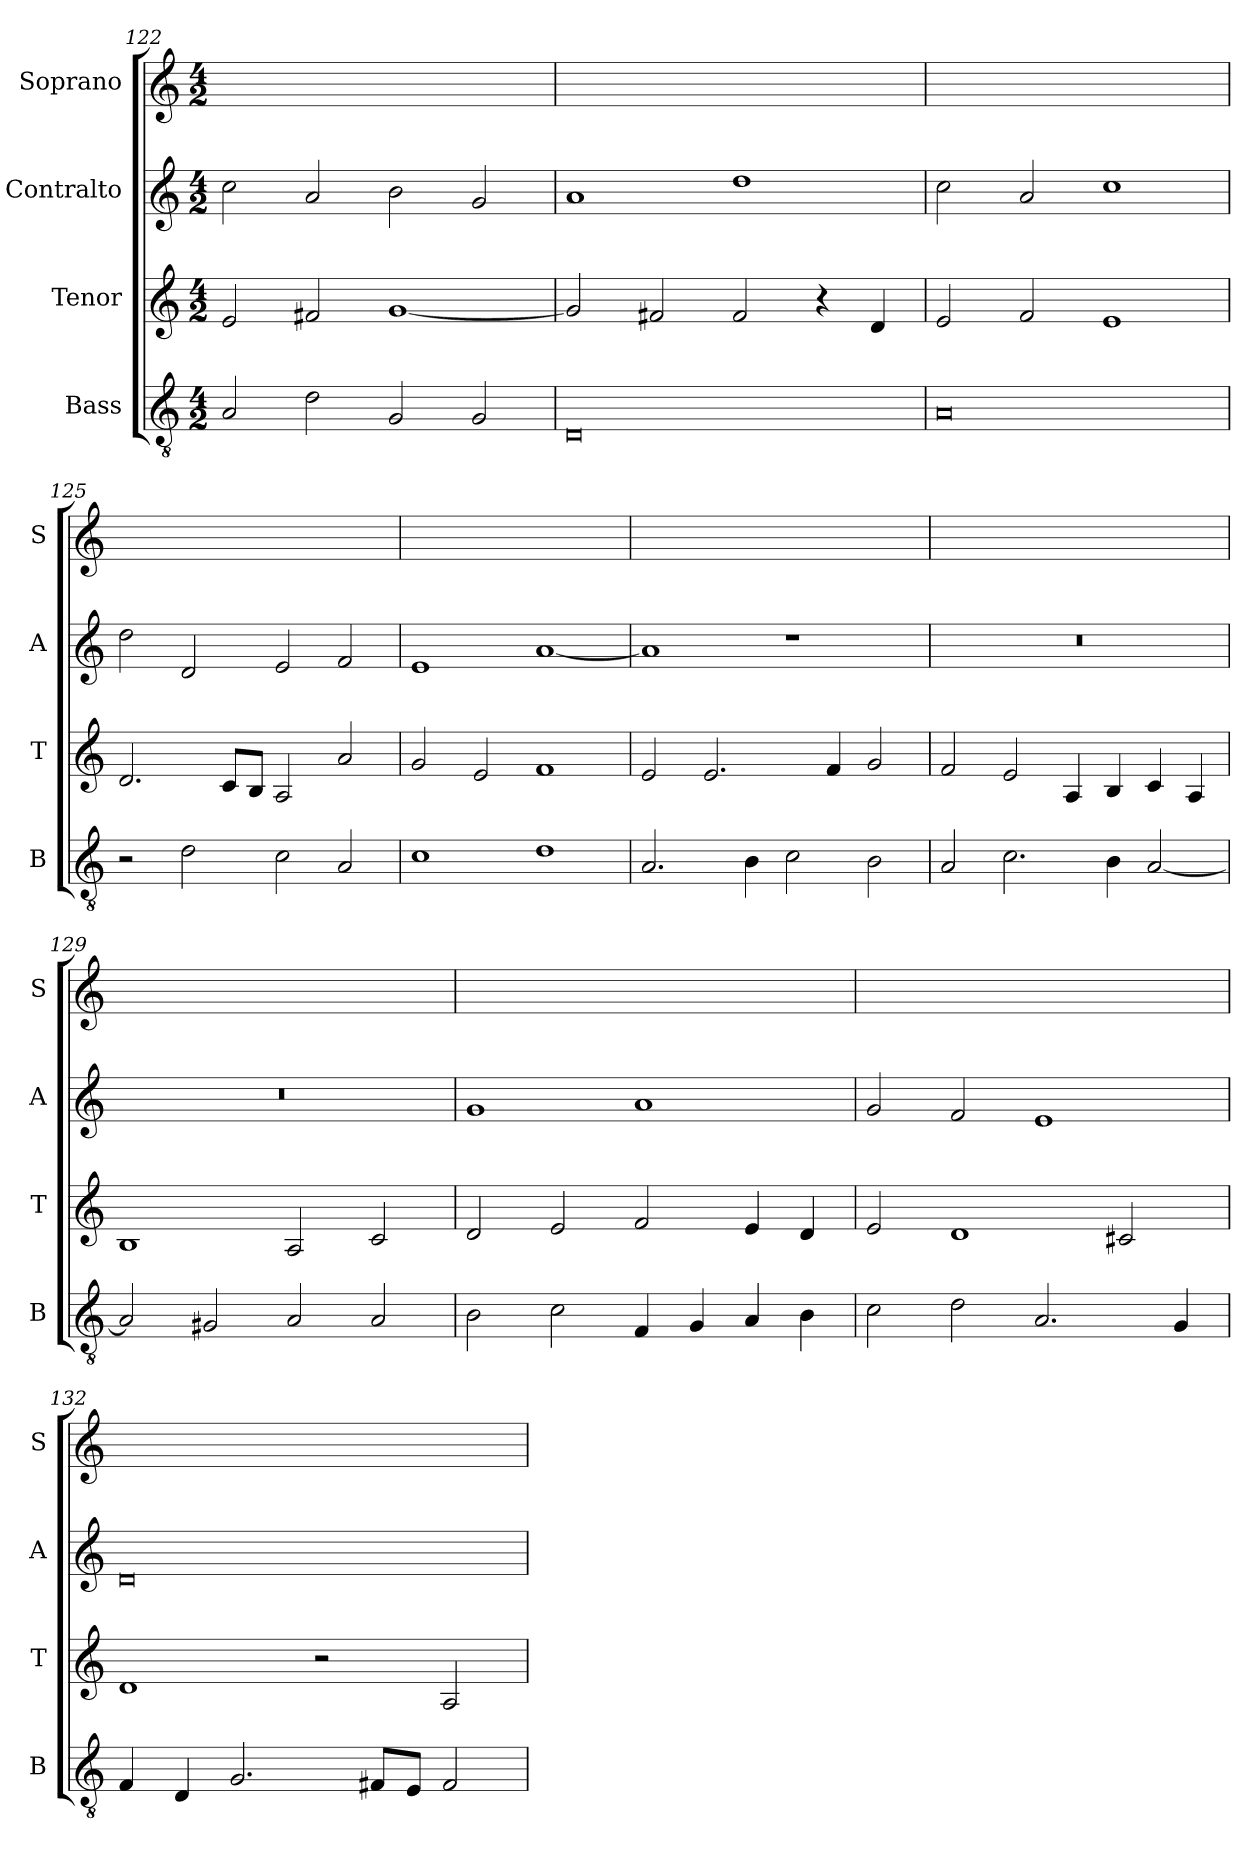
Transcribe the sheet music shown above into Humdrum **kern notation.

**kern	**kern	**kern	**kern
*part4	*part3	*part2	*part1
*staff4	*staff3	*staff2	*staff1
*I"Bass	*I"Tenor	*I"Contralto	*I"Soprano
*I'B	*I'T	*I'A	*I'S
*clefGv2	*clefG2	*clefG2	*clefG2
*k[]	*k[]	*k[]	*k[]
*M4/2	*M4/2	*M4/2	*M4/2
=122	=122	=122	=122
2A	2e	2cc	0ryy
2d	2f#X	2a	.
2G	[1g	2b	.
2G	.	2g	.
=123	=123	=123	=123
0D	2g]	1a	0ryy
.	2f#X	.	.
.	2f#	1dd	.
.	4r	.	.
.	4d	.	.
=124	=124	=124	=124
0A	2e	2cc	0ryy
.	2f	2a	.
.	1e	1cc	.
=125	=125	=125	=125
2r	2.d	2dd	0ryy
2d	.	2d	.
.	8c/L	.	.
.	8B/J	.	.
2c	2A	2e	.
2A	2a	2f	.
=126	=126	=126	=126
1c	2g	1e	0ryy
.	2e	.	.
1d	1f	[1a	.
=127	=127	=127	=127
2.A	2e	1a]	0ryy
.	2.e	.	.
4B	.	.	.
2c	.	1r	.
.	4f	.	.
2B	2g	.	.
=128	=128	=128	=128
2A	2f	0r	0ryy
2.c	2e	.	.
.	4A	.	.
4B	4B	.	.
[2A	4c	.	.
.	4A	.	.
=129	=129	=129	=129
2A]	1B	0r	0ryy
2G#X	.	.	.
2A	2A	.	.
2A	2c	.	.
=130	=130	=130	=130
2B	2d	1g	0ryy
2c	2e	.	.
4F	2f	1a	.
4G	.	.	.
4A	4e	.	.
4B	4d	.	.
=131	=131	=131	=131
2c	2e	2g	0ryy
2d	1d	2f	.
2.A	.	1e	.
.	2c#X	.	.
4G	.	.	.
=132	=132	=132	=132
4F	1d	0d	0ryy
4D	.	.	.
2.G	.	.	.
.	2r	.	.
8F#X/L	.	.	.
8E/J	.	.	.
2F#	2A	.	.
=	=	=	=
*-	*-	*-	*-
